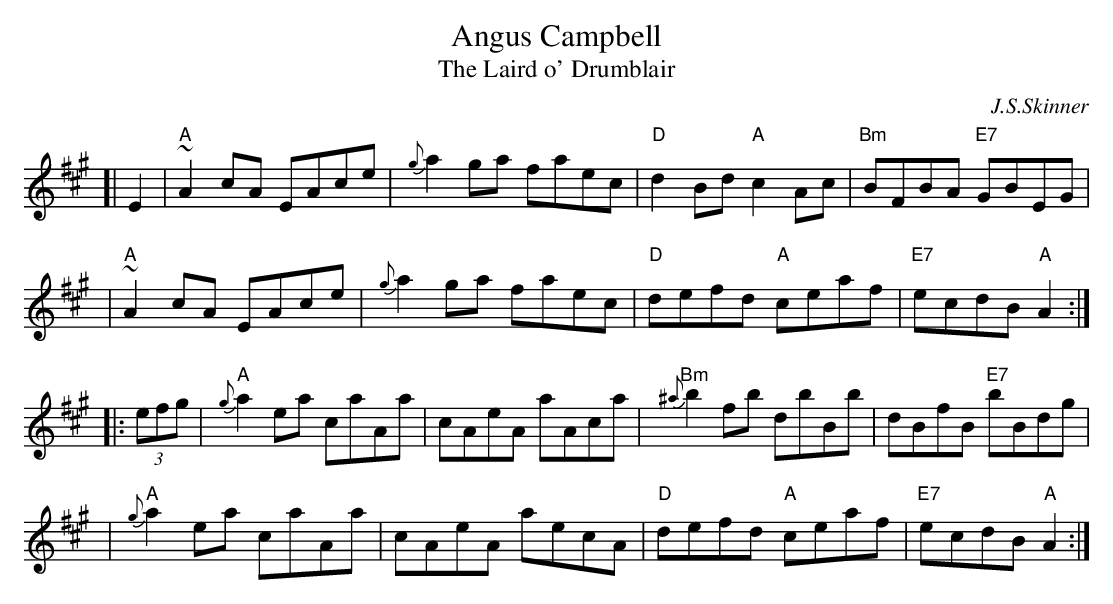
X:1
T: Angus Campbell
T: The Laird o' Drumblair
C: J.S.Skinner
L: 1/8
K: A
[| E2 \
| "A"~A2cA EAce | {g}a2ga faec | "D"d2Bd "A"c2Ac | "Bm"BFBA "E7"GBEG |
| "A"~A2cA EAce | {g}a2ga faec | "D"defd "A"ceaf | "E7"ecdB "A"A2 :|
|: (3efg \
| "A"{g}a2ea caAa | cAeA aAca | "Bm"{^a}b2fb dbBb | dBfB "E7"bBdg |
| "A"{g}a2ea caAa | cAeA aecA |"D"defd "A"ceaf | "E7"ecdB "A"A2 :|
